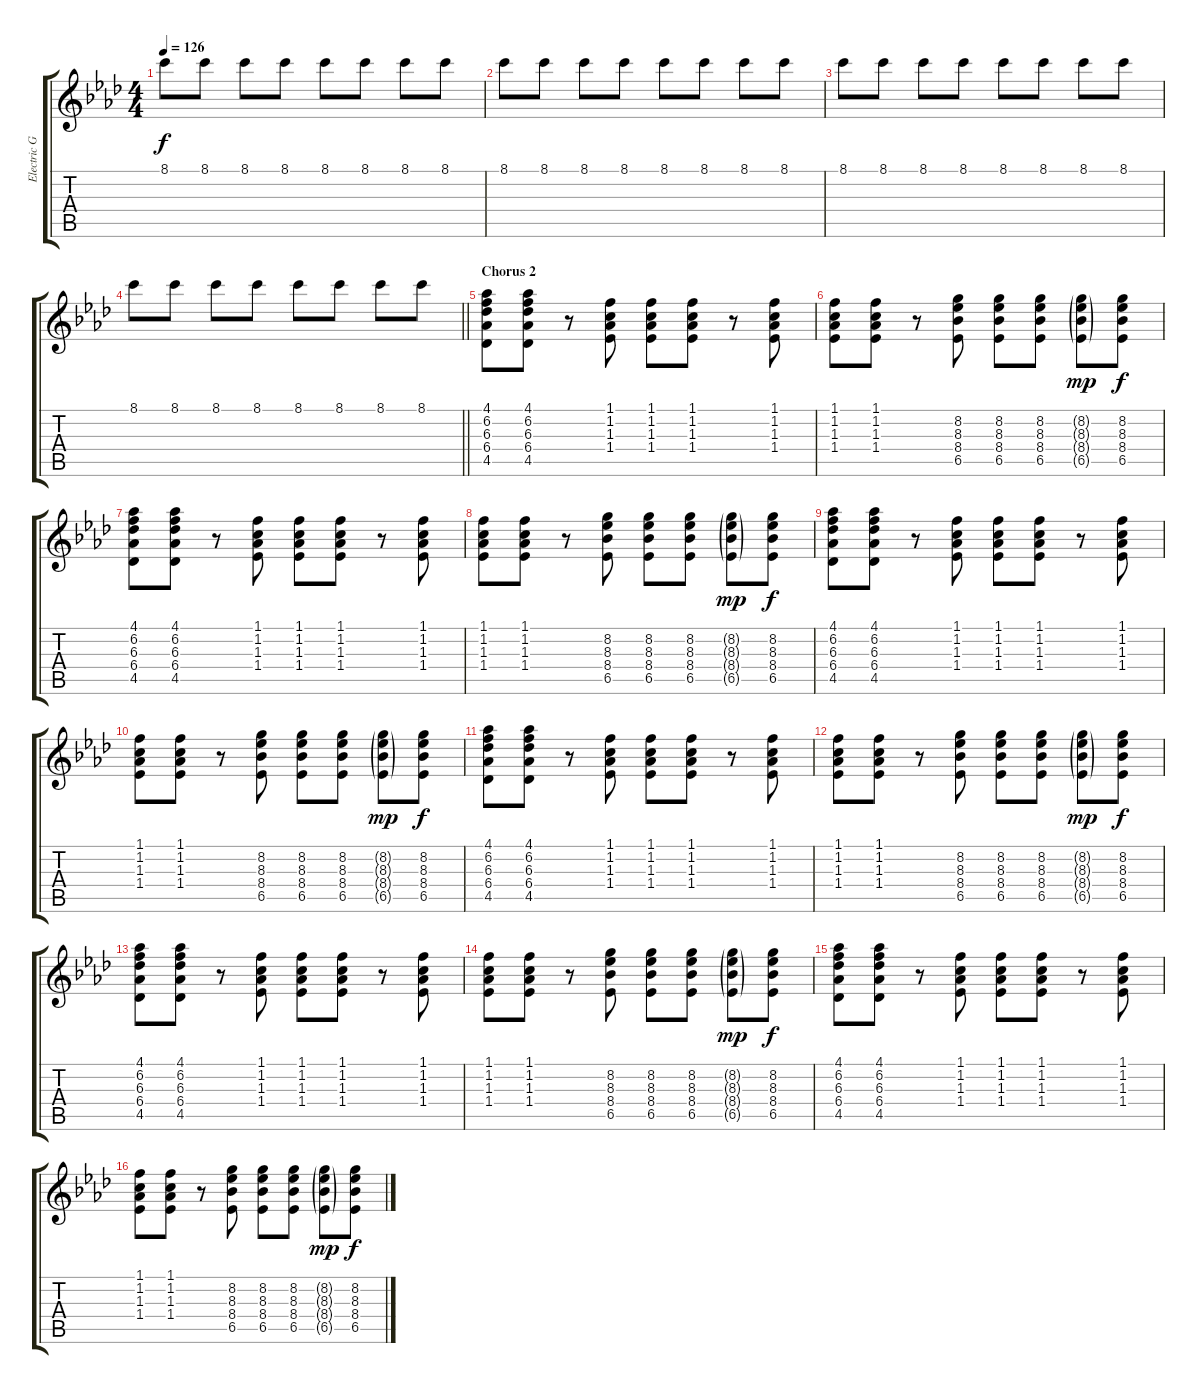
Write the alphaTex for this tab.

\track ("Electric Guitar" "Electric G") {instrument electricguitarclean}
\staff {score tabs}
\tuning (E4 B3 G3 D3 A2 E2) {hide}
\ts (4 4)
\tempo 126
\clef g2
\ks ab
8.1.8{dy f} 8.1.8 8.1.8 8.1.8 8.1.8 8.1.8 8.1.8 8.1.8 |
8.1.8 8.1.8 8.1.8 8.1.8 8.1.8 8.1.8 8.1.8 8.1.8 |
8.1.8 8.1.8 8.1.8 8.1.8 8.1.8 8.1.8 8.1.8 8.1.8 |
\barLineRight lightlight
8.1.8 8.1.8 8.1.8 8.1.8 8.1.8 8.1.8 8.1.8 8.1.8 |
\section ("" "Chorus 2")
(4.1 6.2 6.3 6.4 4.5).8 (4.1 6.2 6.3 6.4 4.5).8 r.8 (1.1 1.2 1.3 1.4).8 (1.1 1.2 1.3 1.4).8 (1.1 1.2 1.3 1.4).8 r.8 (1.1 1.2 1.3 1.4).8 |
(1.1 1.2 1.3 1.4).8 (1.1 1.2 1.3 1.4).8 r.8 (8.2 8.3 8.4 6.5).8 (8.2 8.3 8.4 6.5).8 (8.2 8.3 8.4 6.5).8 (8.2{g} 8.3{g} 8.4{g} 6.5{g}).8{dy mp} (8.2 8.3 8.4 6.5).8{dy f} |
(4.1 6.2 6.3 6.4 4.5).8 (4.1 6.2 6.3 6.4 4.5).8 r.8 (1.1 1.2 1.3 1.4).8 (1.1 1.2 1.3 1.4).8 (1.1 1.2 1.3 1.4).8 r.8 (1.1 1.2 1.3 1.4).8 |
(1.1 1.2 1.3 1.4).8 (1.1 1.2 1.3 1.4).8 r.8 (8.2 8.3 8.4 6.5).8 (8.2 8.3 8.4 6.5).8 (8.2 8.3 8.4 6.5).8 (8.2{g} 8.3{g} 8.4{g} 6.5{g}).8{dy mp} (8.2 8.3 8.4 6.5).8{dy f} |
(4.1 6.2 6.3 6.4 4.5).8 (4.1 6.2 6.3 6.4 4.5).8 r.8 (1.1 1.2 1.3 1.4).8 (1.1 1.2 1.3 1.4).8 (1.1 1.2 1.3 1.4).8 r.8 (1.1 1.2 1.3 1.4).8 |
(1.1 1.2 1.3 1.4).8 (1.1 1.2 1.3 1.4).8 r.8 (8.2 8.3 8.4 6.5).8 (8.2 8.3 8.4 6.5).8 (8.2 8.3 8.4 6.5).8 (8.2{g} 8.3{g} 8.4{g} 6.5{g}).8{dy mp} (8.2 8.3 8.4 6.5).8{dy f} |
(4.1 6.2 6.3 6.4 4.5).8 (4.1 6.2 6.3 6.4 4.5).8 r.8 (1.1 1.2 1.3 1.4).8 (1.1 1.2 1.3 1.4).8 (1.1 1.2 1.3 1.4).8 r.8 (1.1 1.2 1.3 1.4).8 |
(1.1 1.2 1.3 1.4).8 (1.1 1.2 1.3 1.4).8 r.8 (8.2 8.3 8.4 6.5).8 (8.2 8.3 8.4 6.5).8 (8.2 8.3 8.4 6.5).8 (8.2{g} 8.3{g} 8.4{g} 6.5{g}).8{dy mp} (8.2 8.3 8.4 6.5).8{dy f} |
(4.1 6.2 6.3 6.4 4.5).8 (4.1 6.2 6.3 6.4 4.5).8 r.8 (1.1 1.2 1.3 1.4).8 (1.1 1.2 1.3 1.4).8 (1.1 1.2 1.3 1.4).8 r.8 (1.1 1.2 1.3 1.4).8 |
(1.1 1.2 1.3 1.4).8 (1.1 1.2 1.3 1.4).8 r.8 (8.2 8.3 8.4 6.5).8 (8.2 8.3 8.4 6.5).8 (8.2 8.3 8.4 6.5).8 (8.2{g} 8.3{g} 8.4{g} 6.5{g}).8{dy mp} (8.2 8.3 8.4 6.5).8{dy f} |
(4.1 6.2 6.3 6.4 4.5).8 (4.1 6.2 6.3 6.4 4.5).8 r.8 (1.1 1.2 1.3 1.4).8 (1.1 1.2 1.3 1.4).8 (1.1 1.2 1.3 1.4).8 r.8 (1.1 1.2 1.3 1.4).8 |
(1.1 1.2 1.3 1.4).8 (1.1 1.2 1.3 1.4).8 r.8 (8.2 8.3 8.4 6.5).8 (8.2 8.3 8.4 6.5).8 (8.2 8.3 8.4 6.5).8 (8.2{g} 8.3{g} 8.4{g} 6.5{g}).8{dy mp} (8.2 8.3 8.4 6.5).8{dy f}
